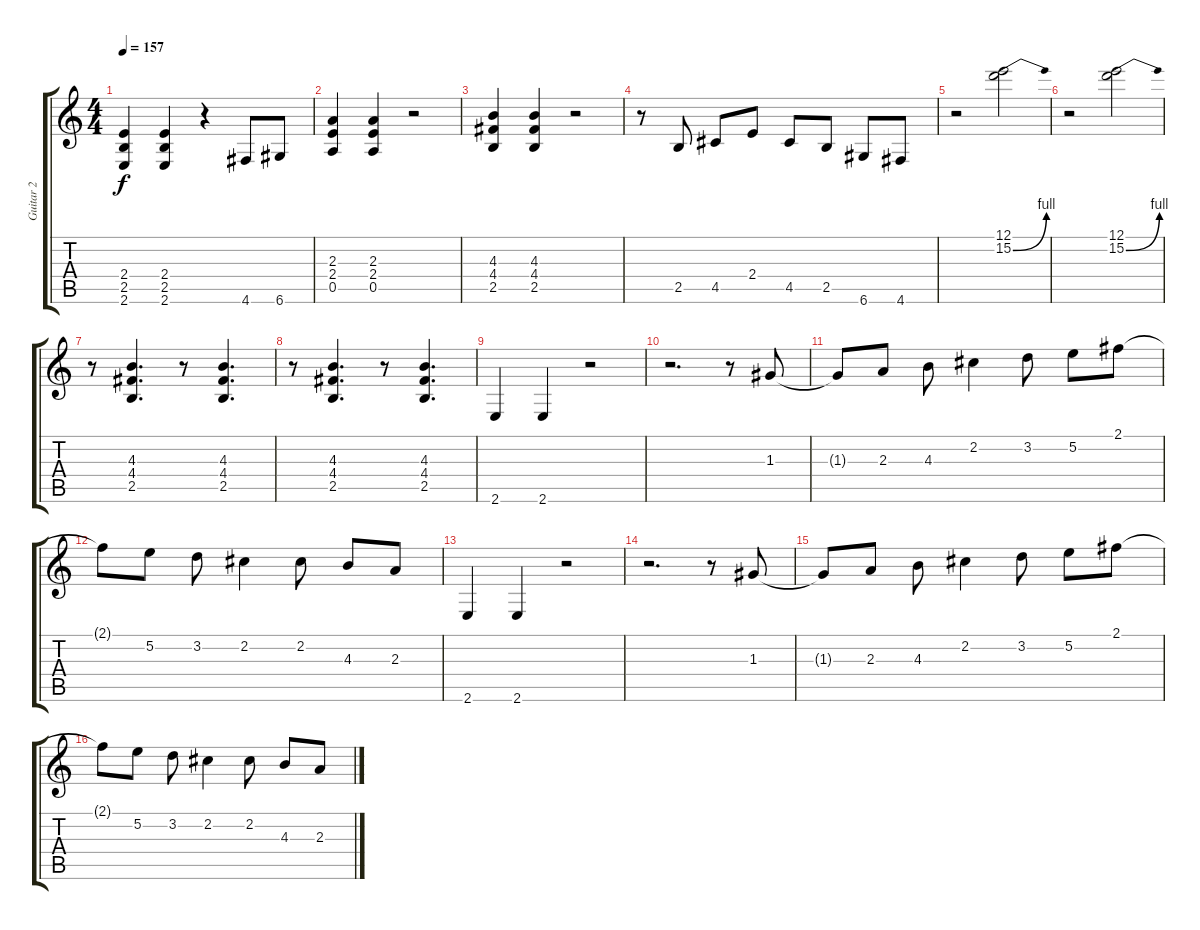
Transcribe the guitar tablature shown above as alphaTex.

\track ("Guitar 2" "Guitar 2") {instrument overdrivenguitar}
\staff {score tabs}
\tuning (E4 B3 G3 D3 A2 D2) {hide}
\ts (4 4)
\tempo 157
\clef g2
\ks c
(2.4 2.5 2.6).4{dy f} (2.4 2.5 2.6).4 r.4 4.6.8 6.6.8 |
(2.3 2.4 0.5).4 (2.3 2.4 0.5).4 r.2 |
(4.3 4.4 2.5).4 (4.3 4.4 2.5).4 r.2 |
r.8 2.5.8 4.5.8 2.4.8 4.5.8 2.5.8 6.6.8 4.6.8 |
r.2 (12.1 15.2{be (bend 0 0 60 4)}).2 |
r.2 (12.1 15.2{be (bend 0 0 60 4)}).2 |
r.8 (4.3 4.4 2.5).4{d} r.8 (4.3 4.4 2.5).4{d} |
r.8 (4.3 4.4 2.5).4{d} r.8 (4.3 4.4 2.5).4{d} |
2.6.4 2.6.4 r.2 |
r.2{d} r.8 1.3.8 |
1.3{t}.8 2.3.8 4.3.8 2.2.4 3.2.8 5.2.8 2.1.8 |
2.1{t}.8 5.2.8 3.2.8 2.2.4 2.2.8 4.3.8 2.3.8 |
2.6.4 2.6.4 r.2 |
r.2{d} r.8 1.3.8 |
1.3{t}.8 2.3.8 4.3.8 2.2.4 3.2.8 5.2.8 2.1.8 |
2.1{t}.8 5.2.8 3.2.8 2.2.4 2.2.8 4.3.8 2.3.8
